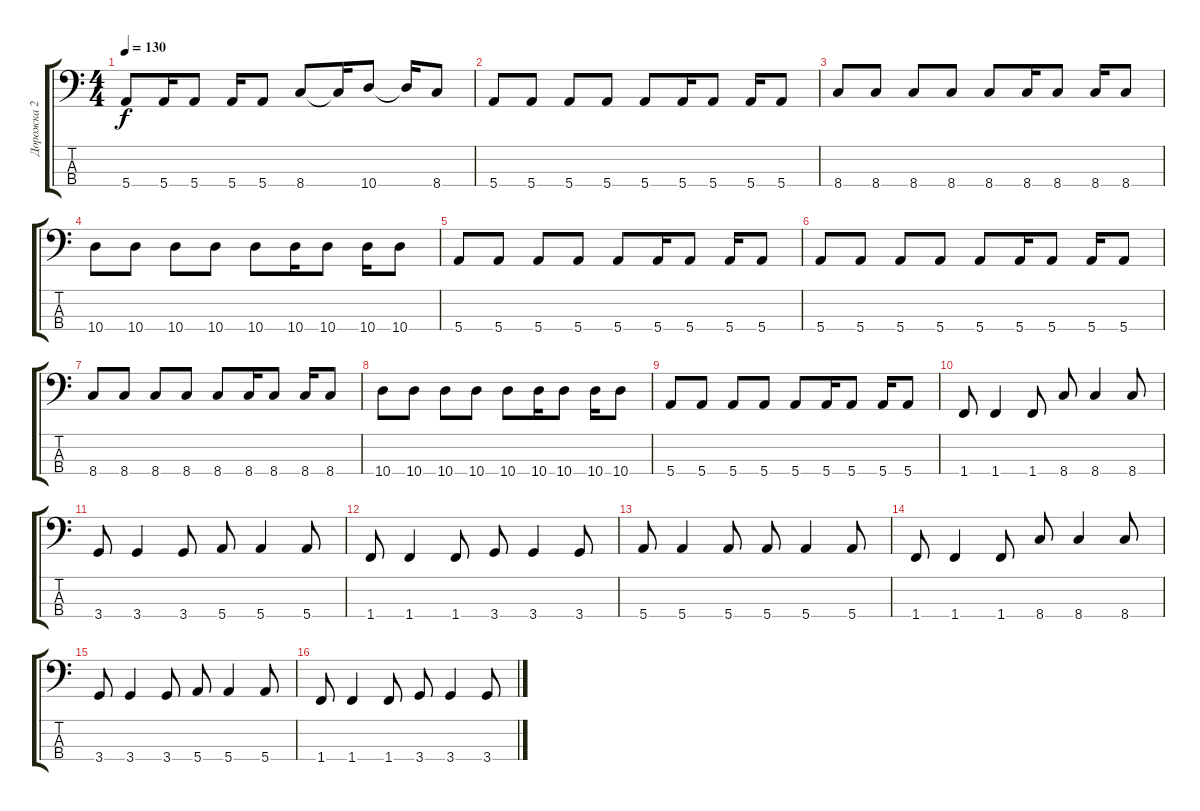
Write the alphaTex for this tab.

\track ("Дорожка 2" "Дорожка 2") {instrument electricbassfinger}
\staff {score tabs}
\tuning (G2 D2 A1 E1) {hide}
\ts (4 4)
\tempo 130
\clef f4
\ks c
5.4.8{dy f} 5.4.16 5.4.8 5.4.16 5.4.8 8.4.8 8.4{t}.16 10.4.8 10.4{t}.16 8.4.8 |
5.4.8 5.4.8 5.4.8 5.4.8 5.4.8 5.4.16 5.4.8 5.4.16 5.4.8 |
8.4.8 8.4.8 8.4.8 8.4.8 8.4.8 8.4.16 8.4.8 8.4.16 8.4.8 |
10.4.8 10.4.8 10.4.8 10.4.8 10.4.8 10.4.16 10.4.8 10.4.16 10.4.8 |
5.4.8 5.4.8 5.4.8 5.4.8 5.4.8 5.4.16 5.4.8 5.4.16 5.4.8 |
5.4.8 5.4.8 5.4.8 5.4.8 5.4.8 5.4.16 5.4.8 5.4.16 5.4.8 |
8.4.8 8.4.8 8.4.8 8.4.8 8.4.8 8.4.16 8.4.8 8.4.16 8.4.8 |
10.4.8 10.4.8 10.4.8 10.4.8 10.4.8 10.4.16 10.4.8 10.4.16 10.4.8 |
5.4.8 5.4.8 5.4.8 5.4.8 5.4.8 5.4.16 5.4.8 5.4.16 5.4.8 |
1.4.8 1.4.4 1.4.8 8.4.8 8.4.4 8.4.8 |
3.4.8 3.4.4 3.4.8 5.4.8 5.4.4 5.4.8 |
1.4.8 1.4.4 1.4.8 3.4.8 3.4.4 3.4.8 |
5.4.8 5.4.4 5.4.8 5.4.8 5.4.4 5.4.8 |
1.4.8 1.4.4 1.4.8 8.4.8 8.4.4 8.4.8 |
3.4.8 3.4.4 3.4.8 5.4.8 5.4.4 5.4.8 |
1.4.8 1.4.4 1.4.8 3.4.8 3.4.4 3.4.8
